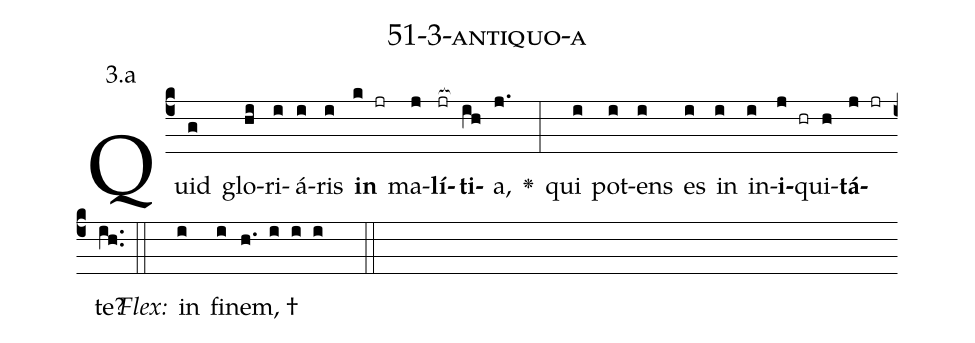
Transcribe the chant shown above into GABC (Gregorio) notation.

name: 51-3-antiquo-a;
annotation: 3.a;
%%
(c4)Quid(g) glo(hi)ri(i)á(i)ris(i) <b>in</b>(k jr) ma(j)<b>lí</b>(jr[ocb:1{])<b>ti</b>(ih[ocb:0}])a,(j.) <v>\greheightstar</v>(:) qui(i) pot(i)ens(i) es(i) in(i) in(i)<b>i</b>(j hr)qui(h)<b>tá</b>(j jr)te?(ih..) (::)
<i>Flex:</i>()  in(i) fi(i)nem, †(h. i i i  ::)

%E(i) u(i) o(j) u(h) a(j) e.(ih..) (::)
